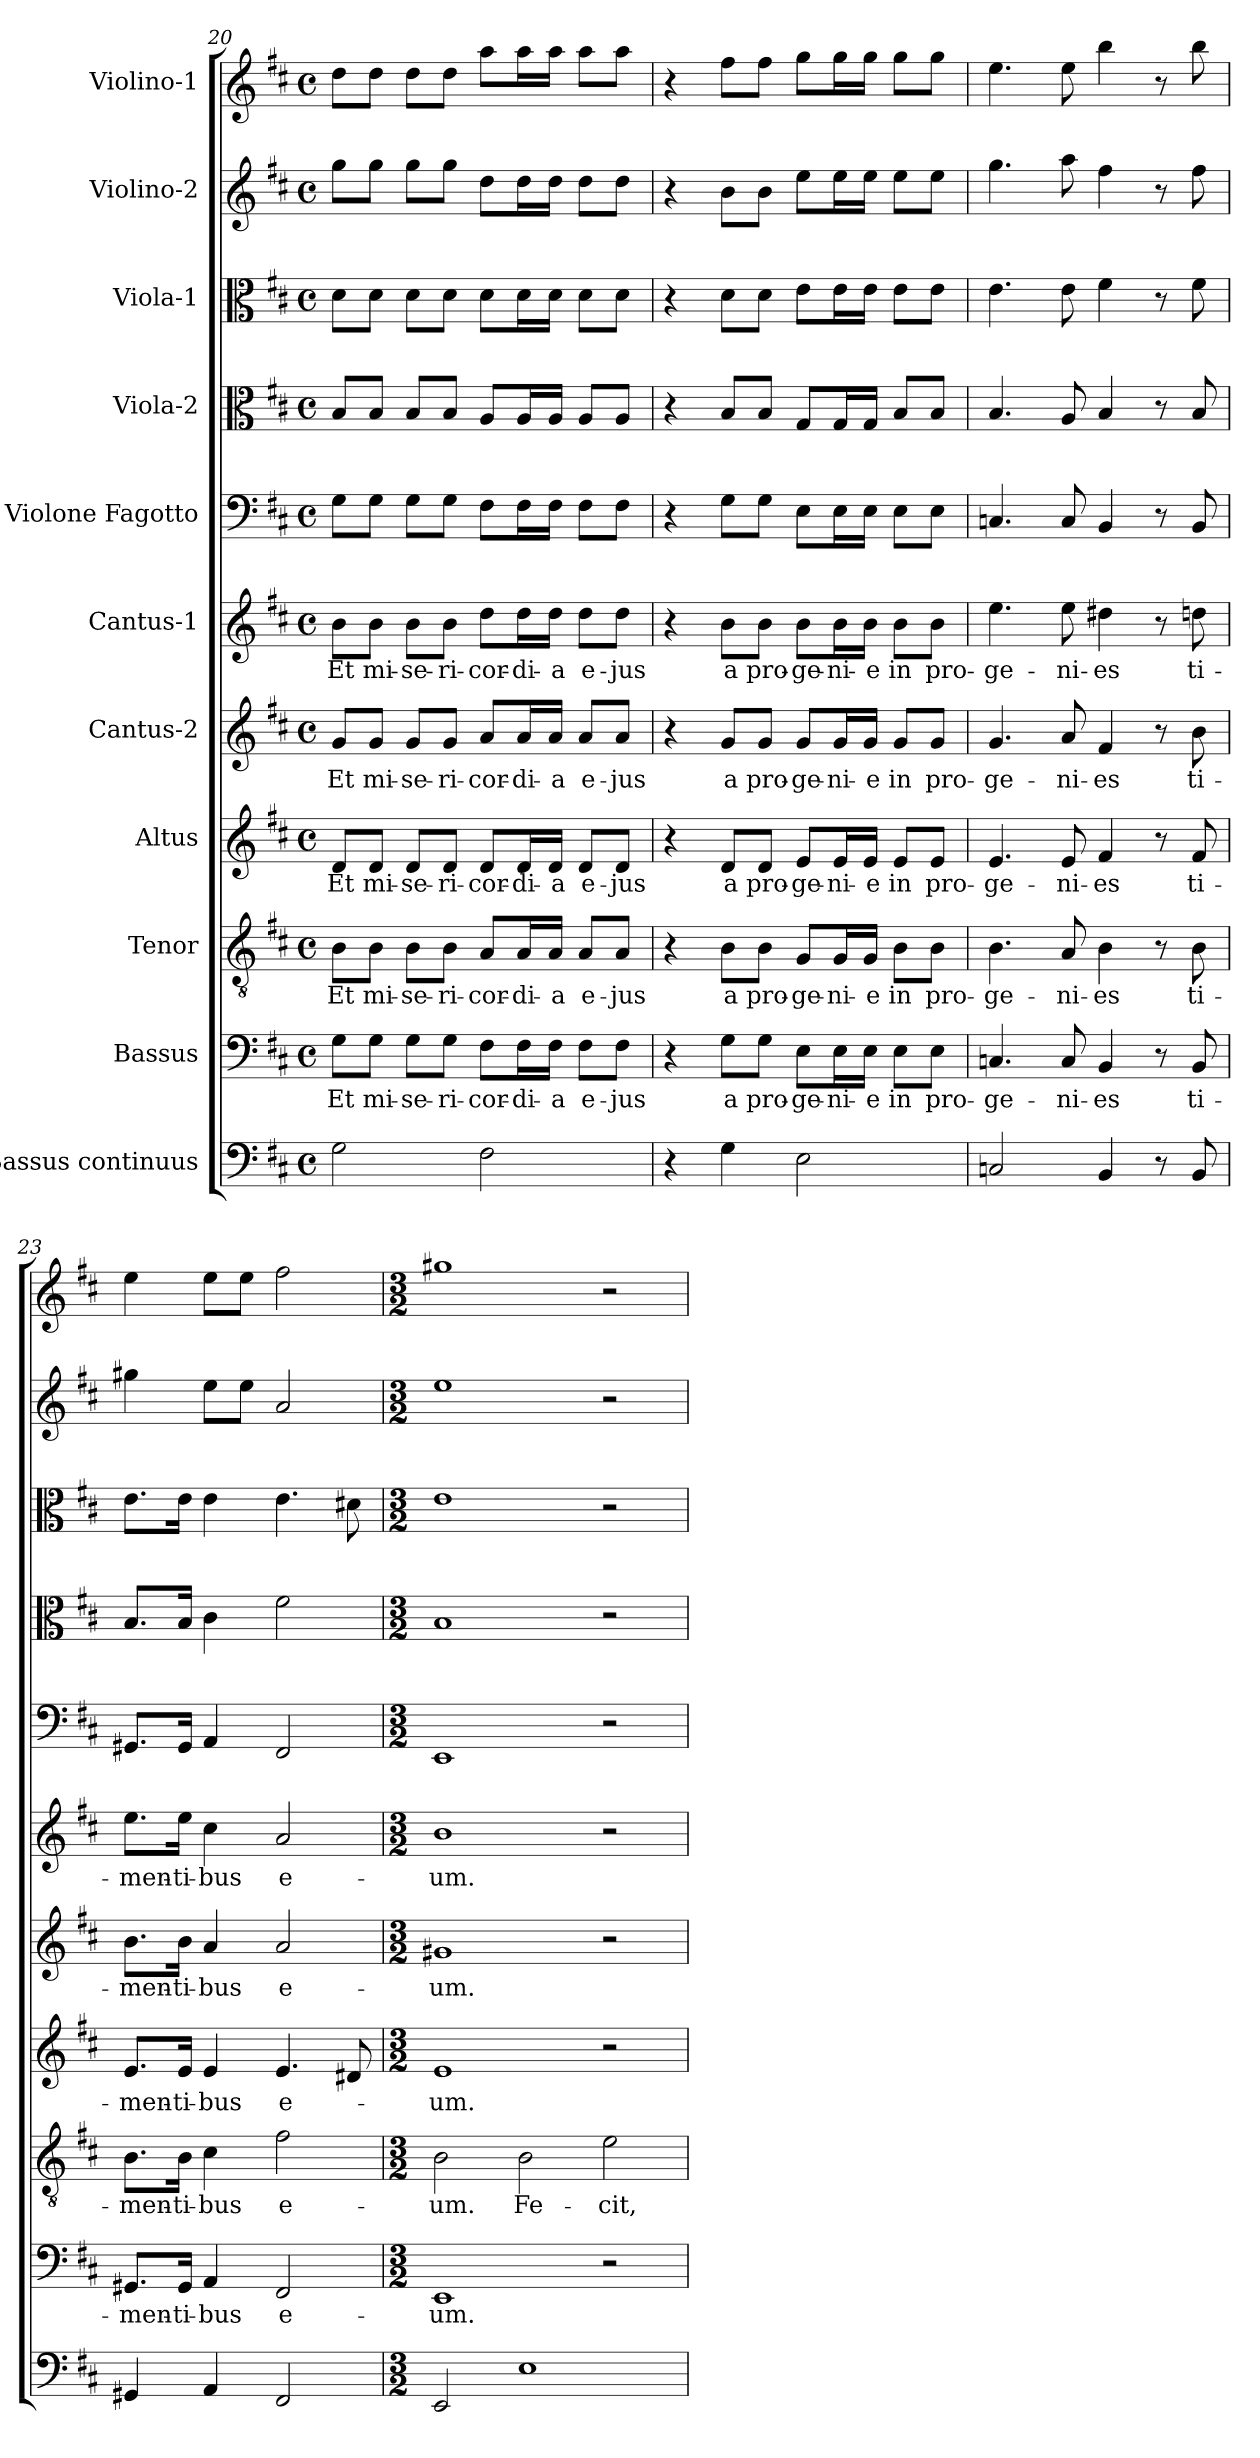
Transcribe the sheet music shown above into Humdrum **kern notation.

**kern	**kern	**text	**kern	**text	**kern	**text	**kern	**text	**kern	**text	**kern	**kern	**kern	**kern	**kern
*part11	*part10	*part10	*part9	*part9	*part8	*part8	*part7	*part7	*part6	*part6	*part5	*part4	*part3	*part2	*part1
*staff11	*staff10	*staff10	*staff9	*staff9	*staff8	*staff8	*staff7	*staff7	*staff6	*staff6	*staff5	*staff4	*staff3	*staff2	*staff1
*I"Bassus continuus	*I"Bassus	*	*I"Tenor	*	*I"Altus	*	*I"Cantus-2	*	*I"Cantus-1	*	*I"Violone Fagotto	*I"Viola-2	*I"Viola-1	*I"Violino-2	*I"Violino-1
*clefF4	*clefF4	*	*clefGv2	*	*clefG2	*	*clefG2	*	*clefG2	*	*clefF4	*clefC3	*clefC3	*clefG2	*clefG2
*k[f#c#]	*k[f#c#]	*	*k[f#c#]	*	*k[f#c#]	*	*k[f#c#]	*	*k[f#c#]	*	*k[f#c#]	*k[f#c#]	*k[f#c#]	*k[f#c#]	*k[f#c#]
*D:	*D:	*	*D:	*	*D:	*	*D:	*	*D:	*	*D:	*D:	*D:	*D:	*D:
*M4/4	*M4/4	*	*M4/4	*	*M4/4	*	*M4/4	*	*M4/4	*	*M4/4	*M4/4	*M4/4	*M4/4	*M4/4
*met(c)	*met(c)	*	*met(c)	*	*met(c)	*	*met(c)	*	*met(c)	*	*met(c)	*met(c)	*met(c)	*met(c)	*met(c)
=20	=20	=20	=20	=20	=20	=20	=20	=20	=20	=20	=20	=20	=20	=20	=20
!	!	!LO:LY:b	!	!LO:LY:b	!	!LO:LY:b	!	!LO:LY:b	!	!LO:LY:b	!	!	!	!	!
2G!\	8G\L	Et	8B\L	Et	8d/L	Et	8g/L	Et	8b\L	Et	8G\L	8B/L	8d\L	8gg\L	8dd\L
!	!	!LO:LY:b	!	!LO:LY:b	!	!LO:LY:b	!	!LO:LY:b	!	!LO:LY:b	!	!	!	!	!
.	8G\J	mi-	8B\J	mi-	8d/J	mi-	8g/J	mi-	8b\J	mi-	8G\J	8B/J	8d\J	8gg\J	8dd\J
!	!	!LO:LY:b	!	!LO:LY:b	!	!LO:LY:b	!	!LO:LY:b	!	!LO:LY:b	!	!	!	!	!
.	8G\L	-se-	8B\L	-se-	8d/L	-se-	8g/L	-se-	8b\L	-se-	8G\L	8B/L	8d\L	8gg\L	8dd\L
!	!	!LO:LY:b	!	!LO:LY:b	!	!LO:LY:b	!	!LO:LY:b	!	!LO:LY:b	!	!	!	!	!
.	8G\J	-ri-	8B\J	-ri-	8d/J	-ri-	8g/J	-ri-	8b\J	-ri-	8G\J	8B/J	8d\J	8gg\J	8dd\J
!	!	!LO:LY:b	!	!LO:LY:b	!	!LO:LY:b	!	!LO:LY:b	!	!LO:LY:b	!	!	!	!	!
2F#!\	8F#\L	-cor-	8A/L	-cor-	8d/L	-cor-	8a/L	-cor-	8dd\L	-cor-	8F#\L	8A/L	8d\L	8dd\L	8aa\L
!	!	!LO:LY:b	!	!LO:LY:b	!	!LO:LY:b	!	!LO:LY:b	!	!LO:LY:b	!	!	!	!	!
.	16F#\L	-di-	16A/L	-di-	16d/L	-di-	16a/L	-di-	16dd\L	-di-	16F#\L	16A/L	16d\L	16dd\L	16aa\L
!	!	!LO:LY:b	!	!LO:LY:b	!	!LO:LY:b	!	!LO:LY:b	!	!LO:LY:b	!	!	!	!	!
.	16F#\JJ	-a	16A/JJ	-a	16d/JJ	-a	16a/JJ	-a	16dd\JJ	-a	16F#\JJ	16A/JJ	16d\JJ	16dd\JJ	16aa\JJ
!	!	!LO:LY:b	!	!LO:LY:b	!	!LO:LY:b	!	!LO:LY:b	!	!LO:LY:b	!	!	!	!	!
.	8F#\L	e-	8A/L	e-	8d/L	e-	8a/L	e-	8dd\L	e-	8F#\L	8A/L	8d\L	8dd\L	8aa\L
!	!	!LO:LY:b	!	!LO:LY:b	!	!LO:LY:b	!	!LO:LY:b	!	!LO:LY:b	!	!	!	!	!
.	8F#\J	-jus	8A/J	-jus	8d/J	-jus	8a/J	-jus	8dd\J	-jus	8F#\J	8A/J	8d\J	8dd\J	8aa\J
!!LO:PB:g=z
=21	=21	=21	=21	=21	=21	=21	=21	=21	=21	=21	=21	=21	=21	=21	=21
4r	4r	.	4r	.	4r	.	4r	.	4r	.	4r	4r	4r	4r	4r
!	!	!LO:LY:b	!	!LO:LY:b	!	!LO:LY:b	!	!LO:LY:b	!	!LO:LY:b	!	!	!	!	!
4G!\	8G\L	a	8B\L	a	8d/L	a	8g/L	a	8b\L	a	8G\L	8B/L	8d\L	8b\L	8ff#\L
!	!	!LO:LY:b	!	!LO:LY:b	!	!LO:LY:b	!	!LO:LY:b	!	!LO:LY:b	!	!	!	!	!
.	8G\J	pro-	8B\J	pro-	8d/J	pro-	8g/J	pro-	8b\J	pro-	8G\J	8B/J	8d\J	8b\J	8ff#\J
!	!	!LO:LY:b	!	!LO:LY:b	!	!LO:LY:b	!	!LO:LY:b	!	!LO:LY:b	!	!	!	!	!
2E!\	8E\L	-ge-	8G/L	-ge-	8e/L	-ge-	8g/L	-ge-	8b\L	-ge-	8E\L	8G/L	8e\L	8ee\L	8gg\L
!	!	!LO:LY:b	!	!LO:LY:b	!	!LO:LY:b	!	!LO:LY:b	!	!LO:LY:b	!	!	!	!	!
.	16E\L	-ni-	16G/L	-ni-	16e/L	-ni-	16g/L	-ni-	16b\L	-ni-	16E\L	16G/L	16e\L	16ee\L	16gg\L
!	!	!LO:LY:b	!	!LO:LY:b	!	!LO:LY:b	!	!LO:LY:b	!	!LO:LY:b	!	!	!	!	!
.	16E\JJ	-e	16G/JJ	-e	16e/JJ	-e	16g/JJ	-e	16b\JJ	-e	16E\JJ	16G/JJ	16e\JJ	16ee\JJ	16gg\JJ
!	!	!LO:LY:b	!	!LO:LY:b	!	!LO:LY:b	!	!LO:LY:b	!	!LO:LY:b	!	!	!	!	!
.	8E\L	in	8B\L	in	8e/L	in	8g/L	in	8b\L	in	8E\L	8B/L	8e\L	8ee\L	8gg\L
!	!	!LO:LY:b	!	!LO:LY:b	!	!LO:LY:b	!	!LO:LY:b	!	!LO:LY:b	!	!	!	!	!
.	8E\J	pro-	8B\J	pro-	8e/J	pro-	8g/J	pro-	8b\J	pro-	8E\J	8B/J	8e\J	8ee\J	8gg\J
=22	=22	=22	=22	=22	=22	=22	=22	=22	=22	=22	=22	=22	=22	=22	=22
!	!	!LO:LY:b	!	!LO:LY:b	!	!LO:LY:b	!	!LO:LY:b	!	!LO:LY:b	!	!	!	!	!
2Cn!/	4.Cn/	-ge-	4.B\	-ge-	4.e/	-ge-	4.g/	-ge-	4.ee\	-ge-	4.Cn/	4.B/	4.e\	4.gg\	4.ee\
!	!	!LO:LY:b	!	!LO:LY:b	!	!LO:LY:b	!	!LO:LY:b	!	!LO:LY:b	!	!	!	!	!
.	8C/	-ni-	8A/	-ni-	8e/	-ni-	8a/	-ni-	8ee\	-ni-	8C/	8A/	8e\	8aa\	8ee\
!	!	!LO:LY:b	!	!LO:LY:b	!	!LO:LY:b	!	!LO:LY:b	!	!LO:LY:b	!	!	!	!	!
4BB!/	4BB/	-es	4B\	-es	4f#/	-es	4f#/	-es	4dd#X\	-es	4BB/	4B/	4f#\	4ff#\	4bb\
8r	8r	.	8r	.	8r	.	8r	.	8r	.	8r	8r	8r	8r	8r
!	!	!LO:LY:b	!	!LO:LY:b	!	!LO:LY:b	!	!LO:LY:b	!	!LO:LY:b	!	!	!	!	!
8BB!/	8BB/	ti-	8B\	ti-	8f#/	ti-	8b\	ti-	8ddn\	ti-	8BB/	8B/	8f#\	8ff#\	8bb\
=23	=23	=23	=23	=23	=23	=23	=23	=23	=23	=23	=23	=23	=23	=23	=23
!	!	!LO:LY:b	!	!LO:LY:b	!	!LO:LY:b	!	!LO:LY:b	!	!LO:LY:b	!	!	!	!	!
4GG#X!/	8.GG#X/L	-men-	8.B\L	-men-	8.e/L	-men-	8.b\L	-men-	8.ee\L	-men-	8.GG#X/L	8.B/L	8.e\L	4gg#X\	4ee\
!	!	!LO:LY:b	!	!LO:LY:b	!	!LO:LY:b	!	!LO:LY:b	!	!LO:LY:b	!	!	!	!	!
.	16GG#/Jk	-ti-	16B\Jk	-ti-	16e/Jk	-ti-	16b\Jk	-ti-	16ee\Jk	-ti-	16GG#/Jk	16B/Jk	16e\Jk	.	.
!	!	!LO:LY:b	!	!LO:LY:b	!	!LO:LY:b	!	!LO:LY:b	!	!LO:LY:b	!	!	!	!	!
4AA!/	4AA/	-bus	4c#\	-bus	4e/	-bus	4a/	-bus	4cc#\	-bus	4AA/	4c#\	4e\	8ee\L	8ee\L
.	.	.	.	.	.	.	.	.	.	.	.	.	.	8ee\J	8ee\J
!	!	!LO:LY:b	!	!LO:LY:b	!	!LO:LY:b	!	!LO:LY:b	!	!LO:LY:b	!	!	!	!	!
2FF#!/	2FF#/	e-	2f#\	e-	4.e/	e-	2a/	e-	2a/	e-	2FF#/	2f#\	4.e\	2a/	2ff#\
.	.	.	.	.	8d#X/	.	.	.	.	.	.	.	8d#X\	.	.
=24	=24	=24	=24	=24	=24	=24	=24	=24	=24	=24	=24	=24	=24	=24	=24
*M3/2	*M3/2	*	*M3/2	*	*M3/2	*	*M3/2	*	*M3/2	*	*M3/2	*M3/2	*M3/2	*M3/2	*M3/2
!	!	!LO:LY:b	!	!LO:LY:b	!	!LO:LY:b	!	!LO:LY:b	!	!LO:LY:b	!	!	!	!	!
2EE!/	1EE	-um.	2B\	-um.	1e	-um.	1g#X	-um.	1b	-um.	1EE	1B	1e	1ee	1gg#X
!	!	!	!	!LO:LY:b	!	!	!	!	!	!	!	!	!	!	!
1E!	.	.	2B\	Fe-	.	.	.	.	.	.	.	.	.	.	.
!	!	!	!	!LO:LY:b	!	!	!	!	!	!	!	!	!	!	!
.	2r	.	2e\	-cit,	2r	.	2r	.	2r	.	2r	2r	2r	2r	2r
=	=	=	=	=	=	=	=	=	=	=	=	=	=	=	=
*-	*-	*-	*-	*-	*-	*-	*-	*-	*-	*-	*-	*-	*-	*-	*-
